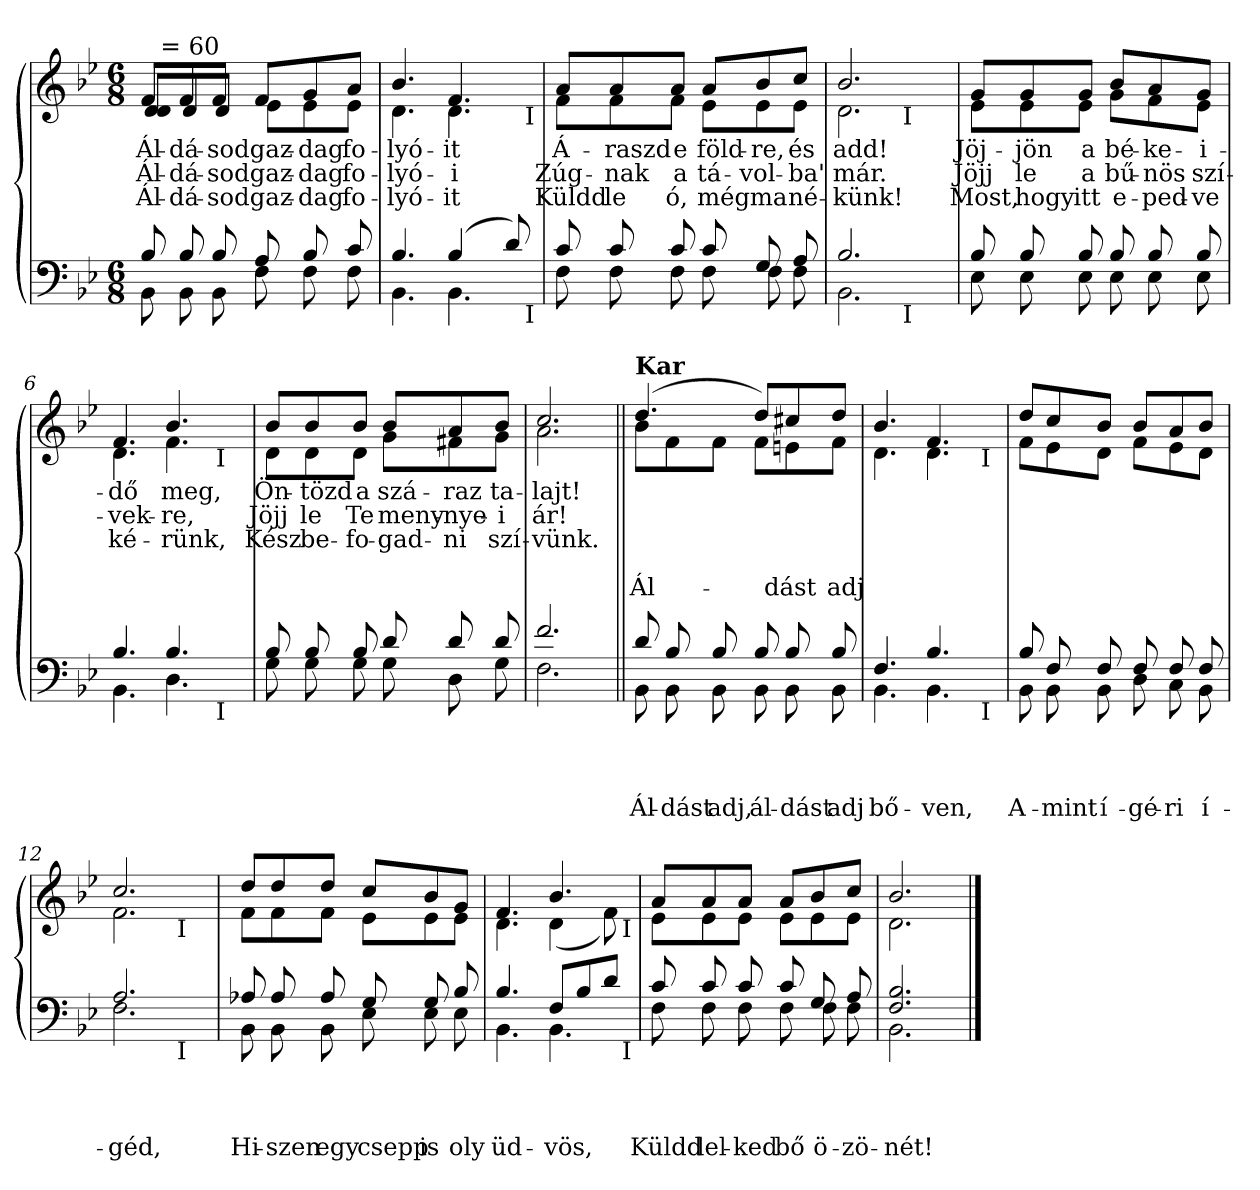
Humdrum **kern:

**kern	**text	**text	**text	**text	**kern	**text	**text	**text	**text	**text
*part2	*part2	*part2	*part2	*part2	*part1	*part1	*part1	*part1	*part1	*part1
*staff2	*staff2	*staff2	*staff2	*staff2	*staff1	*staff1	*staff1	*staff1	*staff1	*staff1
*clefF4	*	*	*	*	*clefG2	*	*	*	*	*
*k[b-e-]	*	*	*	*	*k[b-e-]	*	*	*	*	*
*B-:	*	*	*	*	*B-:	*	*	*	*	*
*M6/8	*	*	*	*	*M6/8	*	*	*	*	*
=1	=1	=1	=1	=1	=1	=1	=1	=1	=1	=1
*^	*	*	*	*	*	*	*	*	*	*
!	!	!	!	!	!	!LO:TX:a:B:t=Allegretto	!	!	!	!	!
!	!	!	!	!	!	!LO:TX:a:t=.	!	!	!	!	!
!	!	!	!	!	!	!	!LO:LY:b	!LO:LY:b	!LO:LY:b	!	!
*	*	*	*	*	*	*^	*	*	*	*	*
*	*	*	*	*	*	*	*^	*	*	*	*	*
8B-/	8BB-\	.	.	.	.	8f/L	8d/ 8d\L	16ryy	Ál-	Ál-	Ál-	.	.
!	!	!	!	!	!	!	!	!LO:TX:a:t== 60	!	!	!	!	!
.	.	.	.	.	.	.	.	2ryy	.	.	.	.	.
!	!	!	!	!	!	!	!	!	!LO:LY:b	!LO:LY:b	!LO:LY:b	!	!
8B-/	8BB-\	.	.	.	.	8f/	8d/	.	-dá-	-dá-	-dá-	.	.
!	!	!	!	!	!	!	!	!	!LO:LY:b	!LO:LY:b	!LO:LY:b	!	!
8B-/	8BB-\	.	.	.	.	8f/J	8d/J	.	-sod	-sod	-sod	.	.
!	!	!	!	!	!	!	!	!	!LO:LY:b	!LO:LY:b	!LO:LY:b	!	!
8A/	8F\	.	.	.	.	8f/L	8e-\L	.	gaz-	gaz-	gaz-	.	.
!	!	!	!	!	!	!	!	!	!LO:LY:b	!LO:LY:b	!LO:LY:b	!	!
8B-/	8F\	.	.	.	.	8g/	8e-\	.	-dag	-dag	-dag	.	.
.	.	.	.	.	.	.	.	8.ryy	.	.	.	.	.
!	!	!	!	!	!	!	!	!	!LO:LY:b	!LO:LY:b	!LO:LY:b	!	!
8c/	8F\	.	.	.	.	8a/J	8e-\J	.	fo-	fo-	fo-	.	.
=2	=2	=2	=2	=2	=2	=2	=2	=2	=2	=2	=2	=2	=2
!	!	!	!	!	!	!	!	!	!LO:LY:b	!LO:LY:b	!LO:LY:b	!	!
*	*^	*	*	*	*	*	*	*	*	*	*	*	*
4.B-/	4.BB-\	2ryy	.	.	.	.	4.b-/	4.d\	2ryy	-lyó-	-lyó-	-lyó-	.	.
!	!	!	!	!	!	!	!	!	!	!LO:LY:b	!LO:LY:b	!LO:LY:b	!	!
(4B-/	4.BB-\	.	.	.	.	.	4.f/	4.d\	.	-it	-i	-it	.	.
.	.	8.ryy	.	.	.	.	.	.	8.ryy	.	.	.	.	.
8d/)	.	.	.	.	.	.	.	.	.	.	.	.	.	.
!	!	!	!	!	!	!	!	!	!LO:TX:b:t=I	!	!	!	!	!
!	!	!LO:TX:b:t=I	!	!	!	!	!	!	!	!	!	!	!	!
.	.	16ryy	.	.	.	.	.	.	16ryy	.	.	.	.	.
*	*v	*v	*	*	*	*	*	*	*	*	*	*	*	*
*	*	*	*	*	*	*v	*v	*v	*	*	*	*	*
=3	=3	=3	=3	=3	=3	=3	=3	=3	=3	=3	=3
*	*^	*	*	*	*	*^	*	*	*	*	*
*	*	*	*	*	*	*	*	*^	*	*	*	*	*
!	!	!	!	!	!	!	!	!	!	!LO:LY:b	!LO:LY:b	!LO:LY:b	!	!
*	*v	*v	*	*	*	*	*	*	*	*	*	*	*	*
*	*	*	*	*	*	*	*v	*v	*	*	*	*	*
8c/	8F\	.	.	.	.	8a/L	8f\L	Á-	Zúg-	Küldd	.	.
!	!	!	!	!	!	!	!	!LO:LY:b	!LO:LY:b	!LO:LY:b	!	!
8c/	8F\	.	.	.	.	8a/	8f\	-raszd	-nak	le	.	.
!	!	!	!	!	!	!	!	!LO:LY:b	!LO:LY:b	!LO:LY:b	!	!
8c/	8F\	.	.	.	.	8a/J	8f\J	e	a	ó,	.	.
!	!	!	!	!	!	!	!	!LO:LY:b	!LO:LY:b	!LO:LY:b	!	!
8c/	8F\	.	.	.	.	8a/L	8e-\L	föld-	tá-	még	.	.
!	!	!	!	!	!	!	!	!LO:LY:b	!LO:LY:b	!LO:LY:b	!	!
8G/	8F\	.	.	.	.	8b-/	8e-\	-re,	-vol-	ma	.	.
!	!	!	!	!	!	!	!	!LO:LY:b	!LO:LY:b	!LO:LY:b	!	!
8A/	8F\	.	.	.	.	8cc/J	8e-\J	és	-ba'	né-	.	.
*	*	*	*	*	*	*v	*v	*	*	*	*	*
=4	=4	=4	=4	=4	=4	=4	=4	=4	=4	=4	=4
*	*	*	*	*	*	*^	*	*	*	*	*
!	!	!	!	!	!	!	!	!LO:LY:b	!LO:LY:b	!LO:LY:b	!	!
*	*^	*	*	*	*	*	*^	*	*	*	*	*
2.B-/	2.BB-\	4...ryy	.	.	.	.	2.b-/	2.d\	4...ryy	add!	már.	-künk!	.	.
!	!	!	!	!	!	!	!	!	!LO:TX:b:t=I	!	!	!	!	!
!	!	!LO:TX:b:t=I	!	!	!	!	!	!	!	!	!	!	!	!
.	.	4ryy	.	.	.	.	.	.	4ryy	.	.	.	.	.
.	.	32ryy	.	.	.	.	.	.	32ryy	.	.	.	.	.
*	*v	*v	*	*	*	*	*	*	*	*	*	*	*	*
*	*	*	*	*	*	*v	*v	*v	*	*	*	*	*
!!LO:LB:g=z
=5	=5	=5	=5	=5	=5	=5	=5	=5	=5	=5	=5
*	*^	*	*	*	*	*^	*	*	*	*	*
*	*	*	*	*	*	*	*	*^	*	*	*	*	*
!	!	!	!	!	!	!	!	!	!	!LO:LY:b	!LO:LY:b	!LO:LY:b	!	!
*	*v	*v	*	*	*	*	*	*	*	*	*	*	*	*
*	*	*	*	*	*	*	*v	*v	*	*	*	*	*
8B-/	8E-\	.	.	.	.	8g/L	8e-\L	Jöj-	Jöjj	Most,	.	.
!	!	!	!	!	!	!	!	!LO:LY:b	!LO:LY:b	!LO:LY:b	!	!
8B-/	8E-\	.	.	.	.	8g/	8e-\	-jön	le	hogy	.	.
!	!	!	!	!	!	!	!	!LO:LY:b	!LO:LY:b	!LO:LY:b	!	!
8B-/	8E-\	.	.	.	.	8g/J	8e-\J	a	a	itt	.	.
!	!	!	!	!	!	!	!	!LO:LY:b	!LO:LY:b	!LO:LY:b	!	!
8B-/	8E-\	.	.	.	.	8b-/L	8g\L	bé-	bű-	e-	.	.
!	!	!	!	!	!	!	!	!LO:LY:b	!LO:LY:b	!LO:LY:b	!	!
8B-/	8E-\	.	.	.	.	8a/	8f\	-ke-	-nös	-ped-	.	.
!	!	!	!	!	!	!	!	!LO:LY:b	!LO:LY:b	!LO:LY:b	!	!
8B-/	8E-\	.	.	.	.	8g/J	8e-\J	-i-	szí-	-ve	.	.
*	*	*	*	*	*	*v	*v	*	*	*	*	*
=6	=6	=6	=6	=6	=6	=6	=6	=6	=6	=6	=6
*	*	*	*	*	*	*^	*	*	*	*	*
!	!	!	!	!	!	!	!	!LO:LY:b	!LO:LY:b	!LO:LY:b	!	!
*	*^	*	*	*	*	*	*^	*	*	*	*	*
4.B-/	4.BB-\	2ryy	.	.	.	.	4.f/	4.d\	2ryy	-dő	-vek-	ké-	.	.
!	!	!	!	!	!	!	!	!	!	!LO:LY:b	!LO:LY:b	!LO:LY:b	!	!
4.B-/	4.D\	.	.	.	.	.	4.b-/	4.f\	.	meg,	-re,	-rünk,	.	.
.	.	16.ryy	.	.	.	.	.	.	16.ryy	.	.	.	.	.
!	!	!	!	!	!	!	!	!	!LO:TX:b:t=I	!	!	!	!	!
!	!	!LO:TX:b:t=I	!	!	!	!	!	!	!	!	!	!	!	!
.	.	8ryy	.	.	.	.	.	.	8ryy	.	.	.	.	.
.	.	32ryy	.	.	.	.	.	.	32ryy	.	.	.	.	.
*	*v	*v	*	*	*	*	*	*	*	*	*	*	*	*
*	*	*	*	*	*	*v	*v	*v	*	*	*	*	*
=7	=7	=7	=7	=7	=7	=7	=7	=7	=7	=7	=7
*	*^	*	*	*	*	*^	*	*	*	*	*
*	*	*	*	*	*	*	*	*^	*	*	*	*	*
!	!	!	!	!	!	!	!	!	!	!LO:LY:b	!LO:LY:b	!LO:LY:b	!	!
*	*v	*v	*	*	*	*	*	*	*	*	*	*	*	*
*	*	*	*	*	*	*	*v	*v	*	*	*	*	*
8B-/	8G\	.	.	.	.	8b-/L	8d\L	Ön-	Jöjj	Kész	.	.
!	!	!	!	!	!	!	!	!LO:LY:b	!LO:LY:b	!LO:LY:b	!	!
8B-/	8G\	.	.	.	.	8b-/	8d\	-tözd	le	be-	.	.
!	!	!	!	!	!	!	!	!LO:LY:b	!LO:LY:b	!LO:LY:b	!	!
8B-/	8G\	.	.	.	.	8b-/J	8d\J	a	Te	-fo-	.	.
!	!	!	!	!	!	!	!	!LO:LY:b	!LO:LY:b	!LO:LY:b	!	!
8d/	8G\	.	.	.	.	8b-/L	8g\L	szá-	meny-	-gad-	.	.
!	!	!	!	!	!	!	!	!LO:LY:b	!LO:LY:b	!LO:LY:b	!	!
8d/	8D\	.	.	.	.	8a/	8f#X\	-raz	-nye-	-ni	.	.
!	!	!	!	!	!	!	!	!LO:LY:b	!LO:LY:b	!LO:LY:b	!	!
8d/	8G\	.	.	.	.	8b-/J	8g\J	ta-	-i	szí-	.	.
=8	=8	=8	=8	=8	=8	=8	=8	=8	=8	=8	=8	=8
!	!	!	!	!	!	!	!	!LO:LY:b	!LO:LY:b	!LO:LY:b	!	!
2.f/	2.F\	.	.	.	.	2.cc/	2.a\	-lajt!	ár!	-vünk.	.	.
!!LO:LB:g=z	!!
=9||	=9||	=9||	=9||	=9||	=9||	=9||	=9||	=9||	=9||	=9||	=9||	=9||
!	!	!	!	!	!LO:LY:a	!	!	!	!	!	!	!
!	!	!	!	!	!	!LO:TX:a:B:t=Kar	!	!	!	!	!	!
!	!	!	!	!	!	!	!	!	!	!	!	!LO:LY:a
8d/	8BB-\	.	.	.	Ál-	(4.dd/	8b-\L	.	.	.	.	Ál-
!	!	!	!	!	!LO:LY:a	!	!	!	!	!	!	!
8B-/	8BB-\	.	.	.	-dást	.	8f\	.	.	.	.	.
!	!	!	!	!	!LO:LY:a	!	!	!	!	!	!	!
8B-/	8BB-\	.	.	.	adj,	.	8f\J	.	.	.	.	.
!	!	!	!	!	!LO:LY:a	!	!	!	!	!	!	!
8B-/	8BB-\	.	.	.	ál-	8dd/L)	8f\L	.	.	.	.	.
!	!	!	!	!	!LO:LY:a	!	!	!	!	!	!	!
!	!	!	!	!	!	!	!	!	!	!	!	!LO:LY:a
8B-/	8BB-\	.	.	.	-dást	8cc#X/	8en\	.	.	.	.	-dást
!	!	!	!	!	!LO:LY:a	!	!	!	!	!	!	!
!	!	!	!	!	!	!	!	!	!	!	!	!LO:LY:a
8B-/	8BB-\	.	.	.	adj	8dd/J	8f\J	.	.	.	.	adj
*	*	*	*	*	*	*v	*v	*	*	*	*	*
=10	=10	=10	=10	=10	=10	=10	=10	=10	=10	=10	=10
*	*	*	*	*	*	*^	*	*	*	*	*
!	!	!	!	!	!LO:LY:a	!	!	!	!	!	!	!
*	*^	*	*	*	*	*	*^	*	*	*	*	*
4.F/	4.BB-\	2ryy	.	.	.	bő-	4.b-/	4.d\	2ryy	.	.	.	.	.
!	!	!	!	!	!	!LO:LY:a	!	!	!	!	!	!	!	!
4.B-/	4.BB-\	.	.	.	.	-ven,	4.f/	4.d\	.	.	.	.	.	.
.	.	8ryy	.	.	.	.	.	.	8ryy	.	.	.	.	.
!	!	!	!	!	!	!	!	!	!LO:TX:b:t=I	!	!	!	!	!
!	!	!LO:TX:b:t=I	!	!	!	!	!	!	!	!	!	!	!	!
.	.	8ryy	.	.	.	.	.	.	8ryy	.	.	.	.	.
*	*v	*v	*	*	*	*	*	*	*	*	*	*	*	*
*	*	*	*	*	*	*v	*v	*v	*	*	*	*	*
=11	=11	=11	=11	=11	=11	=11	=11	=11	=11	=11	=11
*	*^	*	*	*	*	*^	*	*	*	*	*
*	*	*	*	*	*	*	*	*^	*	*	*	*	*
!	!	!	!	!	!	!LO:LY:a	!	!	!	!	!	!	!	!
*	*v	*v	*	*	*	*	*	*	*	*	*	*	*	*
*	*	*	*	*	*	*	*v	*v	*	*	*	*	*
8B-/	8BB-\	.	.	.	A-	8dd/L	8f\L	.	.	.	.	.
!	!	!	!	!	!LO:LY:a	!	!	!	!	!	!	!
8F/	8BB-\	.	.	.	-mint	8cc/	8e-\	.	.	.	.	.
!	!	!	!	!	!LO:LY:a	!	!	!	!	!	!	!
8F/	8BB-\	.	.	.	í-	8b-/J	8d\J	.	.	.	.	.
!	!	!	!	!	!LO:LY:a	!	!	!	!	!	!	!
8F/	8D\	.	.	.	-gé-	8b-/L	8f\L	.	.	.	.	.
!	!	!	!	!	!LO:LY:a	!	!	!	!	!	!	!
8F/	8C\	.	.	.	-ri	8a/	8e-\	.	.	.	.	.
!	!	!	!	!	!LO:LY:a	!	!	!	!	!	!	!
8F/	8BB-\	.	.	.	í-	8b-/J	8d\J	.	.	.	.	.
*	*	*	*	*	*	*v	*v	*	*	*	*	*
=12	=12	=12	=12	=12	=12	=12	=12	=12	=12	=12	=12
*	*	*	*	*	*	*^	*	*	*	*	*
!	!	!	!	!	!LO:LY:a	!	!	!	!	!	!	!
*	*^	*	*	*	*	*	*^	*	*	*	*	*
2.A/	2.F\	2ryy	.	.	.	-géd,	2.cc/	2.f\	2ryy	.	.	.	.	.
!	!	!	!	!	!	!	!	!	!LO:TX:b:t=I	!	!	!	!	!
!	!	!LO:TX:b:t=I	!	!	!	!	!	!	!	!	!	!	!	!
.	.	4ryy	.	.	.	.	.	.	4ryy	.	.	.	.	.
*	*v	*v	*	*	*	*	*	*	*	*	*	*	*	*
*	*	*	*	*	*	*v	*v	*v	*	*	*	*	*
!!LO:LB:g=z
=13	=13	=13	=13	=13	=13	=13	=13	=13	=13	=13	=13
*	*^	*	*	*	*	*^	*	*	*	*	*
*	*	*	*	*	*	*	*	*^	*	*	*	*	*
!	!	!	!	!	!	!LO:LY:a	!	!	!	!	!	!	!	!
*	*v	*v	*	*	*	*	*	*	*	*	*	*	*	*
*	*	*	*	*	*	*	*v	*v	*	*	*	*	*
8A-X/	8BB-\	.	.	.	Hi-	8dd/L	8f\L	.	.	.	.	.
!	!	!	!	!	!LO:LY:a	!	!	!	!	!	!	!
8A-/	8BB-\	.	.	.	-szen	8dd/	8f\	.	.	.	.	.
!	!	!	!	!	!LO:LY:a	!	!	!	!	!	!	!
8A-/	8BB-\	.	.	.	egy	8dd/J	8f\J	.	.	.	.	.
!	!	!	!	!	!LO:LY:a	!	!	!	!	!	!	!
8G/	8E-\	.	.	.	csepp	8cc/L	8e-\L	.	.	.	.	.
!	!	!	!	!	!LO:LY:a	!	!	!	!	!	!	!
8G/	8E-\	.	.	.	is	8b-/	8e-\	.	.	.	.	.
!	!	!	!	!	!LO:LY:a	!	!	!	!	!	!	!
8B-/	8E-\	.	.	.	oly	8g/J	8e-\J	.	.	.	.	.
*	*	*	*	*	*	*v	*v	*	*	*	*	*
=14	=14	=14	=14	=14	=14	=14	=14	=14	=14	=14	=14
*	*	*	*	*	*	*^	*	*	*	*	*
!	!	!	!	!	!LO:LY:a	!	!	!	!	!	!	!
*	*^	*	*	*	*	*	*^	*	*	*	*	*
4.B-/	4.BB-\	2ryy	.	.	.	üd-	4.f/	4.d\	2ryy	.	.	.	.	.
!	!	!	!	!	!	!LO:LY:a	!	!	!	!	!	!	!	!
8F/L	4.BB-\	.	.	.	.	-vös,	4.b-/	(<4d\	.	.	.	.	.	.
8B-/	.	8.ryy	.	.	.	.	.	.	8.ryy	.	.	.	.	.
8d/J	.	.	.	.	.	.	.	8f\)	.	.	.	.	.	.
!	!	!	!	!	!	!	!	!	!LO:TX:b:t=I	!	!	!	!	!
!	!	!LO:TX:b:t=I	!	!	!	!	!	!	!	!	!	!	!	!
.	.	16ryy	.	.	.	.	.	.	16ryy	.	.	.	.	.
*	*v	*v	*	*	*	*	*	*	*	*	*	*	*	*
*	*	*	*	*	*	*v	*v	*v	*	*	*	*	*
=15	=15	=15	=15	=15	=15	=15	=15	=15	=15	=15	=15
*	*^	*	*	*	*	*^	*	*	*	*	*
*	*	*	*	*	*	*	*	*^	*	*	*	*	*
!	!	!	!	!	!	!LO:LY:a	!	!	!	!	!	!	!	!
*	*v	*v	*	*	*	*	*	*	*	*	*	*	*	*
*	*	*	*	*	*	*	*v	*v	*	*	*	*	*
8c/	8F\	.	.	.	Küldd	8a/L	8e-\L	.	.	.	.	.
!	!	!	!	!	!LO:LY:a	!	!	!	!	!	!	!
8c/	8F\	.	.	.	lel-	8a/	8e-\	.	.	.	.	.
!	!	!	!	!	!LO:LY:a	!	!	!	!	!	!	!
8c/	8F\	.	.	.	-ked	8a/J	8e-\J	.	.	.	.	.
!	!	!	!	!	!LO:LY:a	!	!	!	!	!	!	!
8c/	8F\	.	.	.	bő	8a/L	8e-\L	.	.	.	.	.
!	!	!	!	!	!LO:LY:a	!	!	!	!	!	!	!
8G/	8F\	.	.	.	ö-	8b-/	8e-\	.	.	.	.	.
!	!	!	!	!	!LO:LY:a	!	!	!	!	!	!	!
8A/	8F\	.	.	.	-zö-	8cc/J	8e-\J	.	.	.	.	.
=16	=16	=16	=16	=16	=16	=16	=16	=16	=16	=16	=16	=16
!	!	!	!	!	!LO:LY:a	!	!	!	!	!	!	!
2.F/ 2.B-/	2.BB-\	.	.	.	-nét!	2.b-/	2.d\	.	.	.	.	.
*v	*v	*	*	*	*	*	*	*	*	*	*	*
*	*	*	*	*	*v	*v	*	*	*	*	*
==	==	==	==	==	==	==	==	==	==	==
*-	*-	*-	*-	*-	*-	*-	*-	*-	*-	*-
